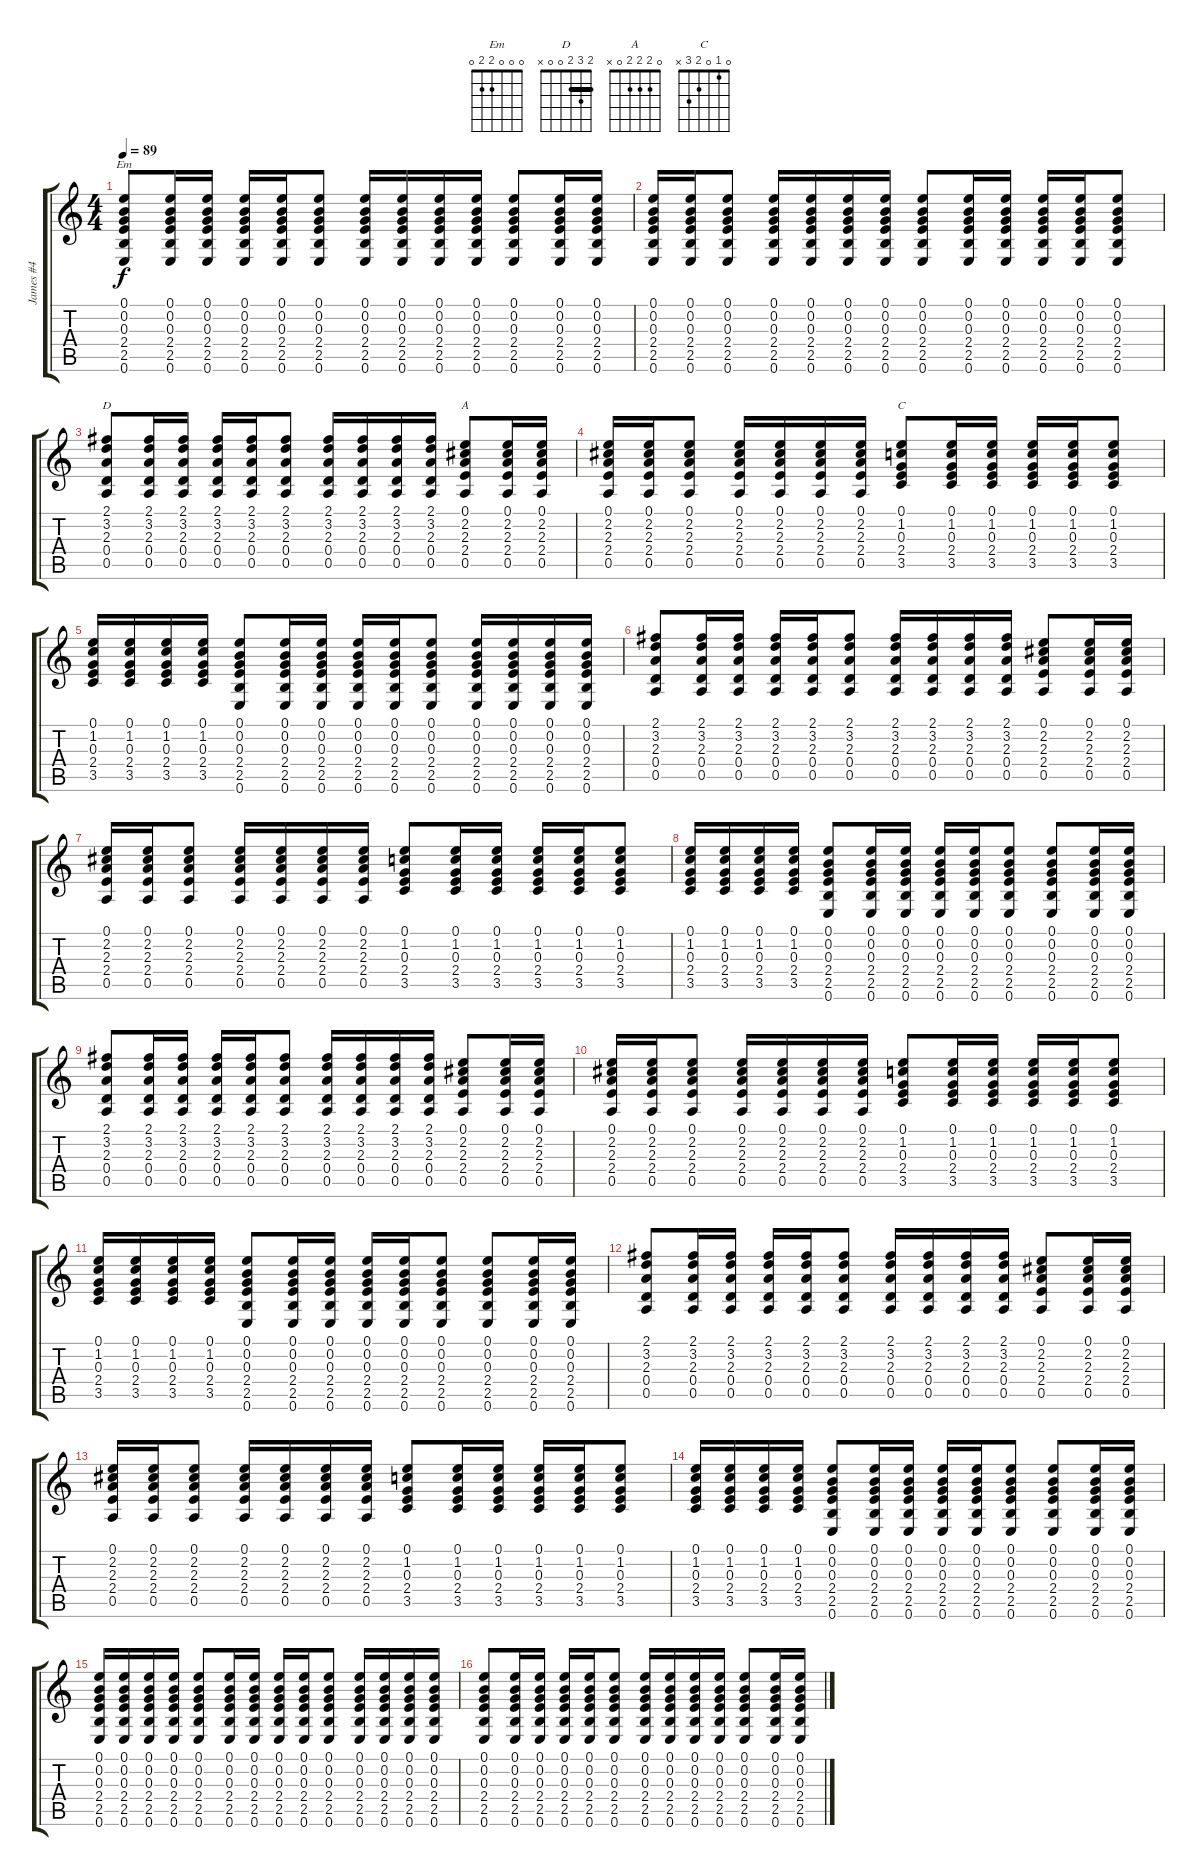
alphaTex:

\track ("James #4" "James #4") {instrument acousticguitarsteel}
\staff {score tabs}
\tuning (E4 B3 G3 D3 A2 E2) {hide}
\chord ("Em" 0 0 0 2 2 0)
\chord ("D" 2 3 2 0 0 x) {barre 2}
\chord ("A" 0 2 2 2 0 x)
\chord ("C" 0 1 0 2 3 x)
\ts (4 4)
\tempo 89
\clef g2
\ks c
(0.1 0.2 0.3 2.4 2.5 0.6).8{ch "Em" dy f} (0.1 0.2 0.3 2.4 2.5 0.6).16 (0.1 0.2 0.3 2.4 2.5 0.6).16 (0.1 0.2 0.3 2.4 2.5 0.6).16 (0.1 0.2 0.3 2.4 2.5 0.6).16 (0.1 0.2 0.3 2.4 2.5 0.6).8 (0.1 0.2 0.3 2.4 2.5 0.6).16 (0.1 0.2 0.3 2.4 2.5 0.6).16 (0.1 0.2 0.3 2.4 2.5 0.6).16 (0.1 0.2 0.3 2.4 2.5 0.6).16 (0.1 0.2 0.3 2.4 2.5 0.6).8 (0.1 0.2 0.3 2.4 2.5 0.6).16 (0.1 0.2 0.3 2.4 2.5 0.6).16 |
(0.1 0.2 0.3 2.4 2.5 0.6).16 (0.1 0.2 0.3 2.4 2.5 0.6).16 (0.1 0.2 0.3 2.4 2.5 0.6).8 (0.1 0.2 0.3 2.4 2.5 0.6).16 (0.1 0.2 0.3 2.4 2.5 0.6).16 (0.1 0.2 0.3 2.4 2.5 0.6).16 (0.1 0.2 0.3 2.4 2.5 0.6).16 (0.1 0.2 0.3 2.4 2.5 0.6).8 (0.1 0.2 0.3 2.4 2.5 0.6).16 (0.1 0.2 0.3 2.4 2.5 0.6).16 (0.1 0.2 0.3 2.4 2.5 0.6).16 (0.1 0.2 0.3 2.4 2.5 0.6).16 (0.1 0.2 0.3 2.4 2.5 0.6).8 |
(2.1 3.2 2.3 0.4 0.5).8{ch "D"} (2.1 3.2 2.3 0.4 0.5).16 (2.1 3.2 2.3 0.4 0.5).16 (2.1 3.2 2.3 0.4 0.5).16 (2.1 3.2 2.3 0.4 0.5).16 (2.1 3.2 2.3 0.4 0.5).8 (2.1 3.2 2.3 0.4 0.5).16 (2.1 3.2 2.3 0.4 0.5).16 (2.1 3.2 2.3 0.4 0.5).16 (2.1 3.2 2.3 0.4 0.5).16 (0.1 2.2 2.3 2.4 0.5).8{ch "A"} (0.1 2.2 2.3 2.4 0.5).16 (0.1 2.2 2.3 2.4 0.5).16 |
(0.1 2.2 2.3 2.4 0.5).16 (0.1 2.2 2.3 2.4 0.5).16 (0.1 2.2 2.3 2.4 0.5).8 (0.1 2.2 2.3 2.4 0.5).16 (0.1 2.2 2.3 2.4 0.5).16 (0.1 2.2 2.3 2.4 0.5).16 (0.1 2.2 2.3 2.4 0.5).16 (0.1 1.2 0.3 2.4 3.5).8{ch "C"} (0.1 1.2 0.3 2.4 3.5).16 (0.1 1.2 0.3 2.4 3.5).16 (0.1 1.2 0.3 2.4 3.5).16 (0.1 1.2 0.3 2.4 3.5).16 (0.1 1.2 0.3 2.4 3.5).8 |
(0.1 1.2 0.3 2.4 3.5).16 (0.1 1.2 0.3 2.4 3.5).16 (0.1 1.2 0.3 2.4 3.5).16 (0.1 1.2 0.3 2.4 3.5).16 (0.1 0.2 0.3 2.4 2.5 0.6).8 (0.1 0.2 0.3 2.4 2.5 0.6).16 (0.1 0.2 0.3 2.4 2.5 0.6).16 (0.1 0.2 0.3 2.4 2.5 0.6).16 (0.1 0.2 0.3 2.4 2.5 0.6).16 (0.1 0.2 0.3 2.4 2.5 0.6).8 (0.1 0.2 0.3 2.4 2.5 0.6).16 (0.1 0.2 0.3 2.4 2.5 0.6).16 (0.1 0.2 0.3 2.4 2.5 0.6).16 (0.1 0.2 0.3 2.4 2.5 0.6).16 |
(2.1 3.2 2.3 0.4 0.5).8 (2.1 3.2 2.3 0.4 0.5).16 (2.1 3.2 2.3 0.4 0.5).16 (2.1 3.2 2.3 0.4 0.5).16 (2.1 3.2 2.3 0.4 0.5).16 (2.1 3.2 2.3 0.4 0.5).8 (2.1 3.2 2.3 0.4 0.5).16 (2.1 3.2 2.3 0.4 0.5).16 (2.1 3.2 2.3 0.4 0.5).16 (2.1 3.2 2.3 0.4 0.5).16 (0.1 2.2 2.3 2.4 0.5).8 (0.1 2.2 2.3 2.4 0.5).16 (0.1 2.2 2.3 2.4 0.5).16 |
(0.1 2.2 2.3 2.4 0.5).16 (0.1 2.2 2.3 2.4 0.5).16 (0.1 2.2 2.3 2.4 0.5).8 (0.1 2.2 2.3 2.4 0.5).16 (0.1 2.2 2.3 2.4 0.5).16 (0.1 2.2 2.3 2.4 0.5).16 (0.1 2.2 2.3 2.4 0.5).16 (0.1 1.2 0.3 2.4 3.5).8 (0.1 1.2 0.3 2.4 3.5).16 (0.1 1.2 0.3 2.4 3.5).16 (0.1 1.2 0.3 2.4 3.5).16 (0.1 1.2 0.3 2.4 3.5).16 (0.1 1.2 0.3 2.4 3.5).8 |
(0.1 1.2 0.3 2.4 3.5).16 (0.1 1.2 0.3 2.4 3.5).16 (0.1 1.2 0.3 2.4 3.5).16 (0.1 1.2 0.3 2.4 3.5).16 (0.1 0.2 0.3 2.4 2.5 0.6).8 (0.1 0.2 0.3 2.4 2.5 0.6).16 (0.1 0.2 0.3 2.4 2.5 0.6).16 (0.1 0.2 0.3 2.4 2.5 0.6).16 (0.1 0.2 0.3 2.4 2.5 0.6).16 (0.1 0.2 0.3 2.4 2.5 0.6).8 (0.1 0.2 0.3 2.4 2.5 0.6).8 (0.1 0.2 0.3 2.4 2.5 0.6).16 (0.1 0.2 0.3 2.4 2.5 0.6).16 |
(2.1 3.2 2.3 0.4 0.5).8 (2.1 3.2 2.3 0.4 0.5).16 (2.1 3.2 2.3 0.4 0.5).16 (2.1 3.2 2.3 0.4 0.5).16 (2.1 3.2 2.3 0.4 0.5).16 (2.1 3.2 2.3 0.4 0.5).8 (2.1 3.2 2.3 0.4 0.5).16 (2.1 3.2 2.3 0.4 0.5).16 (2.1 3.2 2.3 0.4 0.5).16 (2.1 3.2 2.3 0.4 0.5).16 (0.1 2.2 2.3 2.4 0.5).8 (0.1 2.2 2.3 2.4 0.5).16 (0.1 2.2 2.3 2.4 0.5).16 |
(0.1 2.2 2.3 2.4 0.5).16 (0.1 2.2 2.3 2.4 0.5).16 (0.1 2.2 2.3 2.4 0.5).8 (0.1 2.2 2.3 2.4 0.5).16 (0.1 2.2 2.3 2.4 0.5).16 (0.1 2.2 2.3 2.4 0.5).16 (0.1 2.2 2.3 2.4 0.5).16 (0.1 1.2 0.3 2.4 3.5).8 (0.1 1.2 0.3 2.4 3.5).16 (0.1 1.2 0.3 2.4 3.5).16 (0.1 1.2 0.3 2.4 3.5).16 (0.1 1.2 0.3 2.4 3.5).16 (0.1 1.2 0.3 2.4 3.5).8 |
(0.1 1.2 0.3 2.4 3.5).16 (0.1 1.2 0.3 2.4 3.5).16 (0.1 1.2 0.3 2.4 3.5).16 (0.1 1.2 0.3 2.4 3.5).16 (0.1 0.2 0.3 2.4 2.5 0.6).8 (0.1 0.2 0.3 2.4 2.5 0.6).16 (0.1 0.2 0.3 2.4 2.5 0.6).16 (0.1 0.2 0.3 2.4 2.5 0.6).16 (0.1 0.2 0.3 2.4 2.5 0.6).16 (0.1 0.2 0.3 2.4 2.5 0.6).8 (0.1 0.2 0.3 2.4 2.5 0.6).8 (0.1 0.2 0.3 2.4 2.5 0.6).16 (0.1 0.2 0.3 2.4 2.5 0.6).16 |
(2.1 3.2 2.3 0.4 0.5).8 (2.1 3.2 2.3 0.4 0.5).16 (2.1 3.2 2.3 0.4 0.5).16 (2.1 3.2 2.3 0.4 0.5).16 (2.1 3.2 2.3 0.4 0.5).16 (2.1 3.2 2.3 0.4 0.5).8 (2.1 3.2 2.3 0.4 0.5).16 (2.1 3.2 2.3 0.4 0.5).16 (2.1 3.2 2.3 0.4 0.5).16 (2.1 3.2 2.3 0.4 0.5).16 (0.1 2.2 2.3 2.4 0.5).8 (0.1 2.2 2.3 2.4 0.5).16 (0.1 2.2 2.3 2.4 0.5).16 |
(0.1 2.2 2.3 2.4 0.5).16 (0.1 2.2 2.3 2.4 0.5).16 (0.1 2.2 2.3 2.4 0.5).8 (0.1 2.2 2.3 2.4 0.5).16 (0.1 2.2 2.3 2.4 0.5).16 (0.1 2.2 2.3 2.4 0.5).16 (0.1 2.2 2.3 2.4 0.5).16 (0.1 1.2 0.3 2.4 3.5).8 (0.1 1.2 0.3 2.4 3.5).16 (0.1 1.2 0.3 2.4 3.5).16 (0.1 1.2 0.3 2.4 3.5).16 (0.1 1.2 0.3 2.4 3.5).16 (0.1 1.2 0.3 2.4 3.5).8 |
(0.1 1.2 0.3 2.4 3.5).16 (0.1 1.2 0.3 2.4 3.5).16 (0.1 1.2 0.3 2.4 3.5).16 (0.1 1.2 0.3 2.4 3.5).16 (0.1 0.2 0.3 2.4 2.5 0.6).8 (0.1 0.2 0.3 2.4 2.5 0.6).16 (0.1 0.2 0.3 2.4 2.5 0.6).16 (0.1 0.2 0.3 2.4 2.5 0.6).16 (0.1 0.2 0.3 2.4 2.5 0.6).16 (0.1 0.2 0.3 2.4 2.5 0.6).8 (0.1 0.2 0.3 2.4 2.5 0.6).8 (0.1 0.2 0.3 2.4 2.5 0.6).16 (0.1 0.2 0.3 2.4 2.5 0.6).16 |
(0.1 0.2 0.3 2.4 2.5 0.6).16 (0.1 0.2 0.3 2.4 2.5 0.6).16 (0.1 0.2 0.3 2.4 2.5 0.6).16 (0.1 0.2 0.3 2.4 2.5 0.6).16 (0.1 0.2 0.3 2.4 2.5 0.6).8 (0.1 0.2 0.3 2.4 2.5 0.6).16 (0.1 0.2 0.3 2.4 2.5 0.6).16 (0.1 0.2 0.3 2.4 2.5 0.6).16 (0.1 0.2 0.3 2.4 2.5 0.6).16 (0.1 0.2 0.3 2.4 2.5 0.6).8 (0.1 0.2 0.3 2.4 2.5 0.6).16 (0.1 0.2 0.3 2.4 2.5 0.6).16 (0.1 0.2 0.3 2.4 2.5 0.6).16 (0.1 0.2 0.3 2.4 2.5 0.6).16 |
(0.1 0.2 0.3 2.4 2.5 0.6).8 (0.1 0.2 0.3 2.4 2.5 0.6).16 (0.1 0.2 0.3 2.4 2.5 0.6).16 (0.1 0.2 0.3 2.4 2.5 0.6).16 (0.1 0.2 0.3 2.4 2.5 0.6).16 (0.1 0.2 0.3 2.4 2.5 0.6).8 (0.1 0.2 0.3 2.4 2.5 0.6).16 (0.1 0.2 0.3 2.4 2.5 0.6).16 (0.1 0.2 0.3 2.4 2.5 0.6).16 (0.1 0.2 0.3 2.4 2.5 0.6).16 (0.1 0.2 0.3 2.4 2.5 0.6).8 (0.1 0.2 0.3 2.4 2.5 0.6).16 (0.1 0.2 0.3 2.4 2.5 0.6).16
